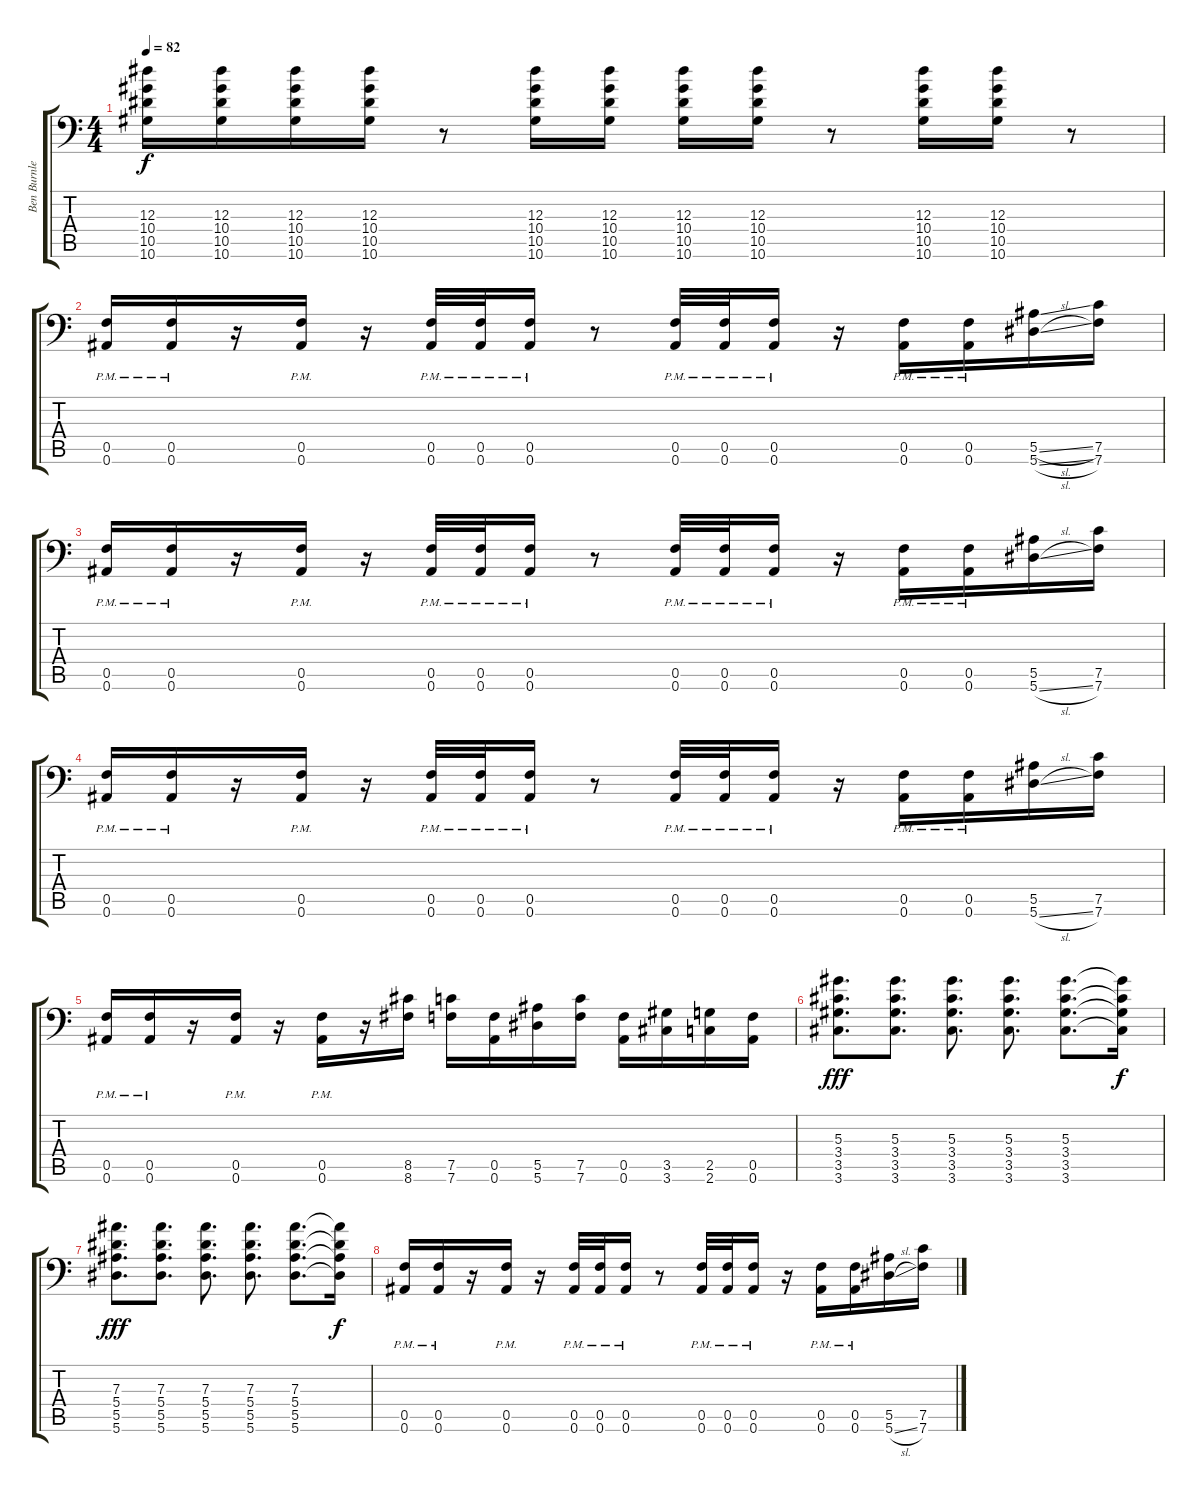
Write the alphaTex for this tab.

\track ("Ben Burnley Gtr 2" "Ben Burnle") {instrument distortionguitar}
\staff {score tabs}
\tuning (C4 G3 Eb3 Bb2 F2 Bb1) {hide}
\ts (4 4)
\tempo 82
\clef f4
\ks c
(12.3 10.4 10.5 10.6).16{dy f} (12.3 10.4 10.5 10.6).16 (12.3 10.4 10.5 10.6).16 (12.3 10.4 10.5 10.6).16 r.8 (12.3 10.4 10.5 10.6).16 (12.3 10.4 10.5 10.6).16 (12.3 10.4 10.5 10.6).16 (12.3 10.4 10.5 10.6).16 r.8 (12.3 10.4 10.5 10.6).16 (12.3 10.4 10.5 10.6).16 r.8 |
(0.5{pm} 0.6{pm}).16 (0.5{pm} 0.6{pm}).16 r.16 (0.5{pm} 0.6{pm}).16 r.16 (0.5{pm} 0.6{pm}).32 (0.5{pm} 0.6{pm}).32 (0.5{pm} 0.6{pm}).16 r.8 (0.5{pm} 0.6{pm}).32 (0.5{pm} 0.6{pm}).32 (0.5{pm} 0.6{pm}).16 r.16 (0.5{pm} 0.6{pm}).16 (0.5{pm} 0.6{pm}).16 (5.5{sl} 5.6{sl}).16 (7.5 7.6).16 |
(0.5{pm} 0.6{pm}).16 (0.5{pm} 0.6{pm}).16 r.16 (0.5{pm} 0.6{pm}).16 r.16 (0.5{pm} 0.6{pm}).32 (0.5{pm} 0.6{pm}).32 (0.5{pm} 0.6{pm}).16 r.8 (0.5{pm} 0.6{pm}).32 (0.5{pm} 0.6{pm}).32 (0.5{pm} 0.6{pm}).16 r.16 (0.5{pm} 0.6{pm}).16 (0.5{pm} 0.6{pm}).16 (5.5 5.6{sl}).16 (7.5 7.6).16 |
(0.5{pm} 0.6{pm}).16 (0.5{pm} 0.6{pm}).16 r.16 (0.5{pm} 0.6{pm}).16 r.16 (0.5{pm} 0.6{pm}).32 (0.5{pm} 0.6{pm}).32 (0.5{pm} 0.6{pm}).16 r.8 (0.5{pm} 0.6{pm}).32 (0.5{pm} 0.6{pm}).32 (0.5{pm} 0.6{pm}).16 r.16 (0.5{pm} 0.6{pm}).16 (0.5{pm} 0.6{pm}).16 (5.5 5.6{sl}).16 (7.5 7.6).16 |
(0.5{pm} 0.6{pm}).16 (0.5{pm} 0.6{pm}).16 r.16 (0.5{pm} 0.6{pm}).16 r.16 (0.5{pm} 0.6{pm}).16 r.16 (8.5 8.6).16 (7.5 7.6).16 (0.5 0.6).16 (5.5 5.6).16 (7.5 7.6).16 (0.5 0.6).16 (3.5 3.6).16 (2.5 2.6).16 (0.5 0.6).16 |
(5.3 3.4 3.5 3.6).8{d dy fff} (5.3 3.4 3.5 3.6).8{d} (5.3 3.4 3.5 3.6).8{d} (5.3 3.4 3.5 3.6).8{d} (5.3 3.4 3.5 3.6).8{d} (5.3{t} 3.4{t} 3.5{t} 3.6{t}).16{dy f} |
(7.3 5.4 5.5 5.6).8{d dy fff} (7.3 5.4 5.5 5.6).8{d} (7.3 5.4 5.5 5.6).8{d} (7.3 5.4 5.5 5.6).8{d} (7.3 5.4 5.5 5.6).8{d} (7.3{t} 5.4{t} 5.5{t} 5.6{t}).16{dy f} |
(0.5{pm} 0.6{pm}).16 (0.5{pm} 0.6{pm}).16 r.16 (0.5{pm} 0.6{pm}).16 r.16 (0.5{pm} 0.6{pm}).32 (0.5{pm} 0.6{pm}).32 (0.5{pm} 0.6{pm}).16 r.8 (0.5{pm} 0.6{pm}).32 (0.5{pm} 0.6{pm}).32 (0.5{pm} 0.6{pm}).16 r.16 (0.5{pm} 0.6{pm}).16 (0.5{pm} 0.6{pm}).16 (5.5 5.6{sl}).16 (7.5 7.6).16
